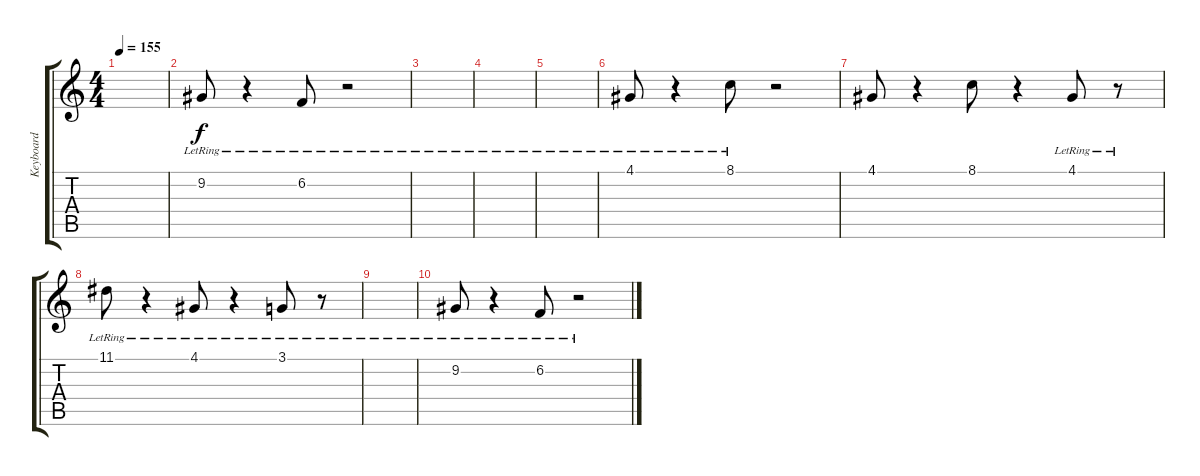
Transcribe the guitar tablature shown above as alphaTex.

\track ("Keyboard" "Keyboard") {instrument brightacousticpiano}
\staff {score tabs}
\tuning (E4 B3 G3 D3 A2 E2) {hide}
\ts (4 4)
\tempo 155
\clef g2
\ks c
|
9.2{lr}.8 r.4 6.2{lr}.8 r.2 |
|
|
|
4.1{lr}.8 r.4 8.1{lr}.8 r.2 |
4.1.8 r.4 8.1.8 r.4 4.1{lr}.8 r.8 |
11.1{lr}.8 r.4 4.1{lr}.8 r.4 3.1{lr}.8 r.8 |
|
9.2{lr}.8 r.4 6.2{lr}.8 r.2
